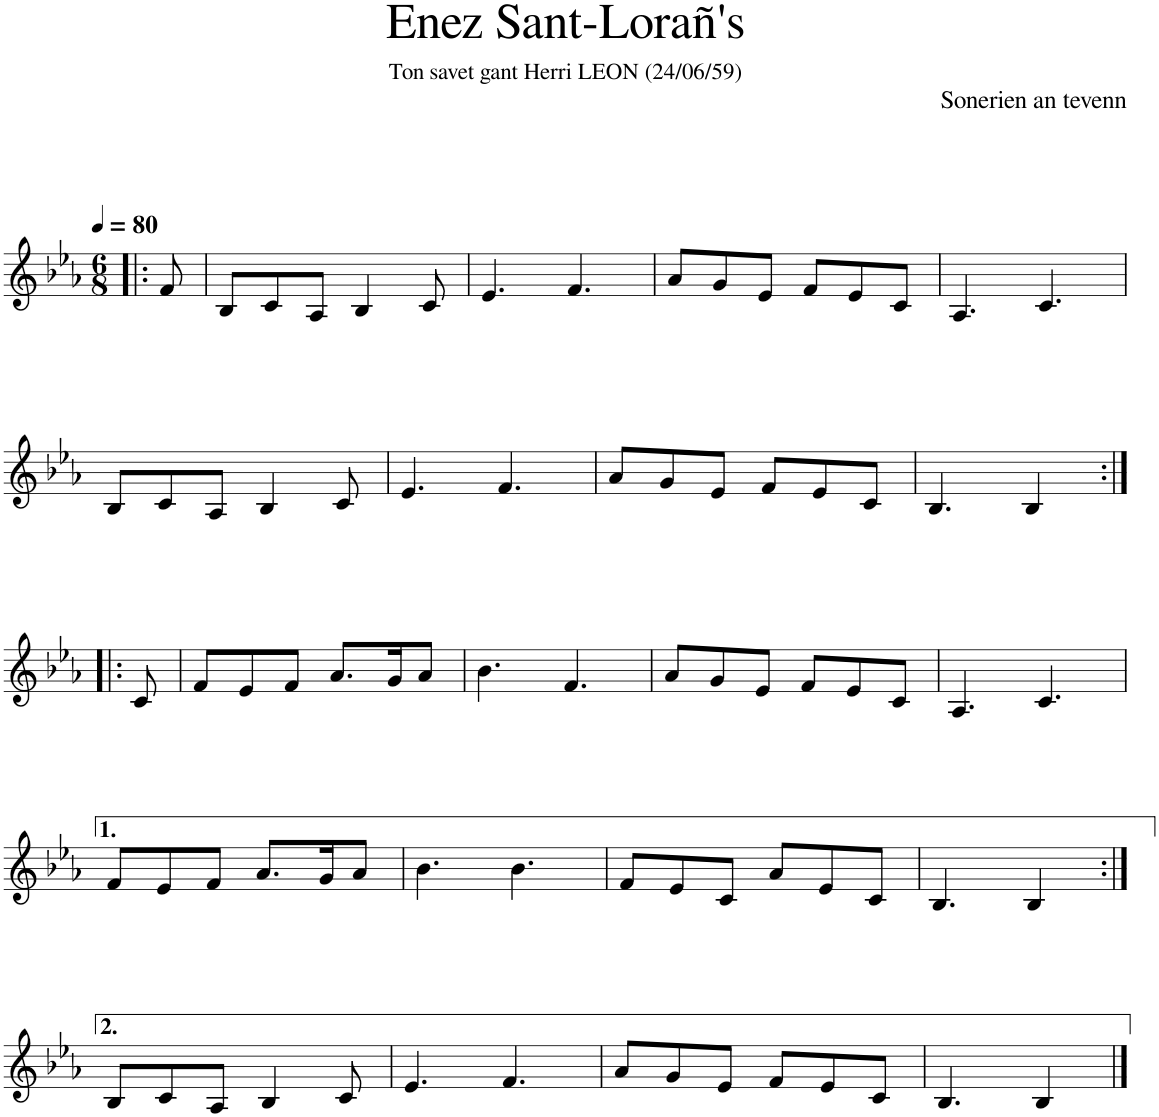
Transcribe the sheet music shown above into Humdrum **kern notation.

**kern
*part1
*staff1
*I"Clarinette en Sib
*I'Clar. Sib
*clefG2
*ITrd1c2
*k[b-e-a-]
*M6/8
*MM80
=1!|:
8f/
=2
8B-/L
8c/
8A-/J
4B-/
8c/
=3
4.e-/
4.f/
=4
8a-/L
8g/
8e-/J
8f/L
8e-/
8c/J
=5
4.A-/
4.c/
!!LO:LB:g=z
=6
8B-/L
8c/
8A-/J
4B-/
8c/
=7
4.e-/
4.f/
=8
8a-/L
8g/
8e-/J
8f/L
8e-/
8c/J
=9
4.B-/
4B-/
!!LO:LB:g=z
=10:|!|:
8c/
=11
8f/L
8e-/
8f/J
8.a-/L
16g/K
8a-/J
=12
4.b-\
4.f/
=13
8a-/L
8g/
8e-/J
8f/L
8e-/
8c/J
=14
4.A-/
4.c/
!!LO:LB:g=z
=15
8f/L
8e-/
8f/J
8.a-/L
16g/K
8a-/J
=16
4.b-\
4.b-\
=17
8f/L
8e-/
8c/J
8a-/L
8e-/
8c/J
=18
4.B-/
4B-/
!!LO:LB:g=z
=19:|!
8B-/L
8c/
8A-/J
4B-/
8c/
=20
4.e-/
4.f/
=21
8a-/L
8g/
8e-/J
8f/L
8e-/
8c/J
=22
4.B-/
4B-/
==
*-
